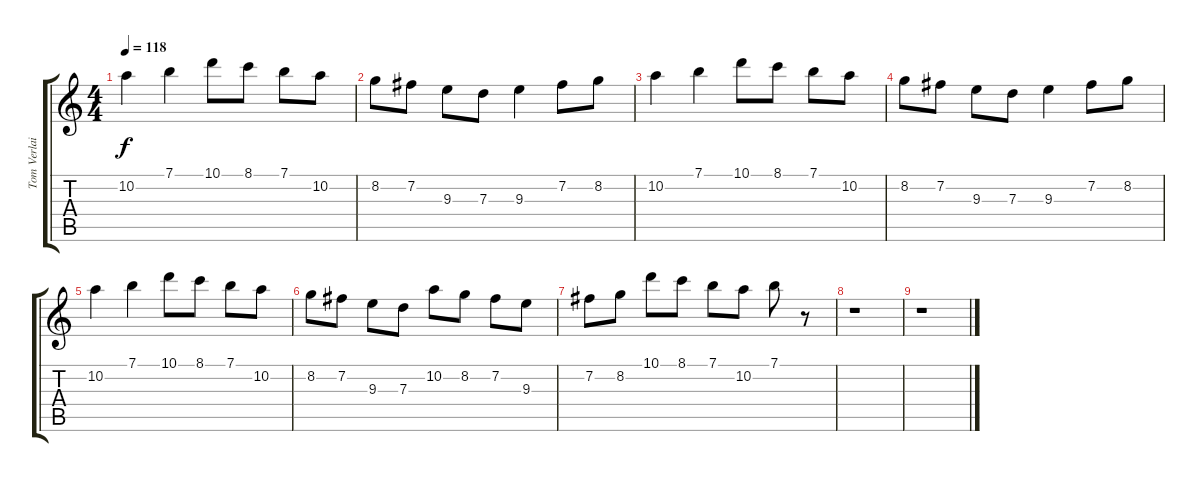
\track ("Tom Verlaine" "Tom Verlai") {instrument overdrivenguitar}
\staff {score tabs}
\tuning (E4 B3 G3 D3 A2 E2) {hide}
\ts (4 4)
\tempo 118
\clef g2
\ks c
10.2.4{dy f} 7.1.4 10.1.8 8.1.8 7.1.8 10.2.8 |
8.2.8 7.2.8 9.3.8 7.3.8 9.3.4 7.2.8 8.2.8 |
10.2.4 7.1.4 10.1.8 8.1.8 7.1.8 10.2.8 |
8.2.8 7.2.8 9.3.8 7.3.8 9.3.4 7.2.8 8.2.8 |
10.2.4 7.1.4 10.1.8 8.1.8 7.1.8 10.2.8 |
8.2.8 7.2.8 9.3.8 7.3.8 10.2.8 8.2.8 7.2.8 9.3.8 |
7.2.8 8.2.8 10.1.8 8.1.8 7.1.8 10.2.8 7.1.8 r.8 |
r.1 |
r.1
